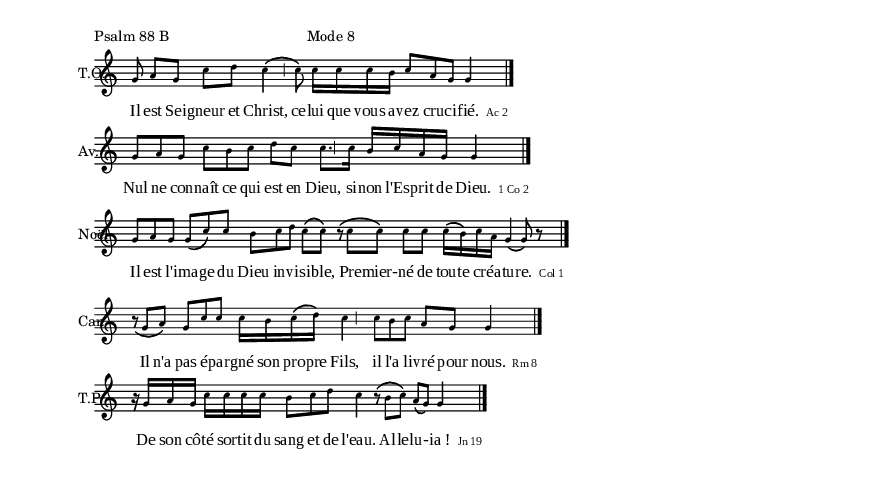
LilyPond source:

\version "2.14.0"
\include "definitions.ly"
 \markup { \hspace #10 \fill-line { "Psalm 88 B" "Mode 8" \null \null } }
\noPageBreak


\relative a' { 
	\new Staff {
		\cadenzaOn
		\set Staff.instrumentName = \markup{ \center-column { T.O.} }
		
		g8 a[ g] c[ d] \times 2/3 { c4\( \cesure  c8\) } c16[ c c b] \times 2/3 { c8[ a  g] } g4

		
		
		\endBar
	}

	\addlyrics {
		Il est Sei -- gneur et Christ, ce -- lui que vous a -- vez cru -- ci -- fié.
		\markup { \citation #"Ac 2" } }
	
	
}
\relative a' { 
	\new Staff {
		\cadenzaOn
		\set Staff.instrumentName = \markup{ \center-column {Av.} }
		\times 2/3 { g8[ a g] }
		\times 2/3 { c8[ b c] }
		d8[ c] c8.[\cesure \pespace c16]
		b16[ c a g] g4
		
		\endBar
	}

	\addlyrics {
		Nul ne con -- naît ce qui est en Dieu, si -- non l'Es -- prit de Dieu.
		\markup { \citation #"1 Co 2" } }
	
	
}
\relative a' { 
	\new Staff {
		\cadenzaOn
		\set Staff.instrumentName = \markup{ \center-column {Noël} }
		\times 2/3 { g8[ a g] } \times 2/3 { g8[\( c\) c] }
		\times 2/3 { b8[ c d] }  c8[\( c\)]
		\pespace\times 2/3 { r8\( c[ c]\) }
		c8[ c]
		c16[\( b\) c a]
		g4\( g8\) r8
		\endBar
	}

	\addlyrics {
		Il est l'i -- ma -- ge du Dieu in -- vi -- si -- ble, Pre -- mier- -- né de tou -- te cr -- éa -- tu -- re.
		\markup { \citation #"Col 1" } }
	
	
}
\relative a' { 
	\new Staff {
		\cadenzaOn
		\set Staff.instrumentName = \markup{ \center-column {Car.} }
		\times 2/3 { r8_\( g[ a]\) }
		\times 2/3 { g8[ c c] }
		c16[ b c\( d\)] c4  \cesure \pespace
		\times 2/3 { c8[ b c] }
		a8[ g] g4
		\endBar
	}

	\addlyrics {
		Il n'a pas é -- par -- gné son pro -- pre Fils, il l'a li -- vré pour nous.
		\markup { \citation #"Rm 8" } }
	
	
}


\relative a' { 
	\new Staff {
		\cadenzaOn
		\set Staff.instrumentName = \markup{ \center-column {T.P.} }
		r16 g[ a g]  c16[ c c c]
		\times 2/3 { b8[ c d] } c4\pespace
		\times 2/3 {r8\(b[ c]\)} a[\( g\)] g4
		
		\endBar
	}

	\addlyrics {
		De son cô -- té sor -- tit du sang et de l'eau. Al -- le -- lu -- - -- "ia !"
		\markup { \citation #"Jn 19" } }
	
	
}





